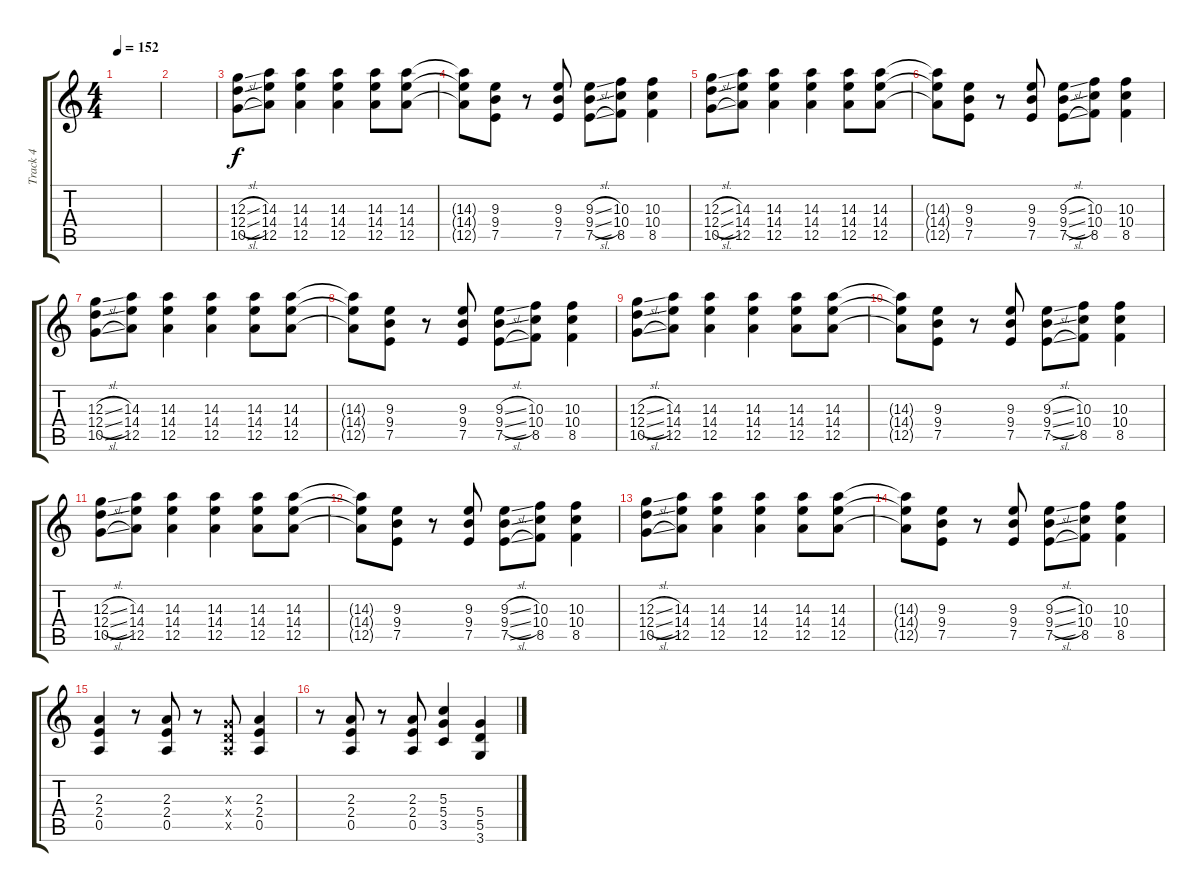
\track ("Track 4" "Track 4") {instrument overdrivenguitar}
\staff {score tabs}
\tuning (E4 B3 G3 D3 A2 E2) {hide}
\ts (4 4)
\tempo 152
\clef g2
\ks c
|
|
(12.3{sl} 12.4{sl} 10.5{sl}).8 (14.3 14.4 12.5).8 (14.3 14.4 12.5).4 (14.3 14.4 12.5).4 (14.3 14.4 12.5).8 (14.3 14.4 12.5).8 |
(14.3{t} 14.4{t} 12.5{t}).8 (9.3 9.4 7.5).8 r.8 (9.3 9.4 7.5).8 (9.3{sl} 9.4{sl} 7.5{sl}).8 (10.3 10.4 8.5).8 (10.3 10.4 8.5).4 |
(12.3{sl} 12.4{sl} 10.5{sl}).8 (14.3 14.4 12.5).8 (14.3 14.4 12.5).4 (14.3 14.4 12.5).4 (14.3 14.4 12.5).8 (14.3 14.4 12.5).8 |
(14.3{t} 14.4{t} 12.5{t}).8 (9.3 9.4 7.5).8 r.8 (9.3 9.4 7.5).8 (9.3{sl} 9.4{sl} 7.5{sl}).8 (10.3 10.4 8.5).8 (10.3 10.4 8.5).4 |
(12.3{sl} 12.4{sl} 10.5{sl}).8 (14.3 14.4 12.5).8 (14.3 14.4 12.5).4 (14.3 14.4 12.5).4 (14.3 14.4 12.5).8 (14.3 14.4 12.5).8 |
(14.3{t} 14.4{t} 12.5{t}).8 (9.3 9.4 7.5).8 r.8 (9.3 9.4 7.5).8 (9.3{sl} 9.4{sl} 7.5{sl}).8 (10.3 10.4 8.5).8 (10.3 10.4 8.5).4 |
(12.3{sl} 12.4{sl} 10.5{sl}).8 (14.3 14.4 12.5).8 (14.3 14.4 12.5).4 (14.3 14.4 12.5).4 (14.3 14.4 12.5).8 (14.3 14.4 12.5).8 |
(14.3{t} 14.4{t} 12.5{t}).8 (9.3 9.4 7.5).8 r.8 (9.3 9.4 7.5).8 (9.3{sl} 9.4{sl} 7.5{sl}).8 (10.3 10.4 8.5).8 (10.3 10.4 8.5).4 |
(12.3{sl} 12.4{sl} 10.5{sl}).8 (14.3 14.4 12.5).8 (14.3 14.4 12.5).4 (14.3 14.4 12.5).4 (14.3 14.4 12.5).8 (14.3 14.4 12.5).8 |
(14.3{t} 14.4{t} 12.5{t}).8 (9.3 9.4 7.5).8 r.8 (9.3 9.4 7.5).8 (9.3{sl} 9.4{sl} 7.5{sl}).8 (10.3 10.4 8.5).8 (10.3 10.4 8.5).4 |
(12.3{sl} 12.4{sl} 10.5{sl}).8 (14.3 14.4 12.5).8 (14.3 14.4 12.5).4 (14.3 14.4 12.5).4 (14.3 14.4 12.5).8 (14.3 14.4 12.5).8 |
(14.3{t} 14.4{t} 12.5{t}).8 (9.3 9.4 7.5).8 r.8 (9.3 9.4 7.5).8 (9.3{sl} 9.4{sl} 7.5{sl}).8 (10.3 10.4 8.5).8 (10.3 10.4 8.5).4 |
(2.3 2.4 0.5).4 r.8 (2.3 2.4 0.5).8 r.8 (0.3{x} 0.4{x} 0.5{x}).8 (2.3 2.4 0.5).4 |
r.8 (2.3 2.4 0.5).8 r.8 (2.3 2.4 0.5).8 (5.3 5.4 3.5).4 (5.4 5.5 3.6).4
